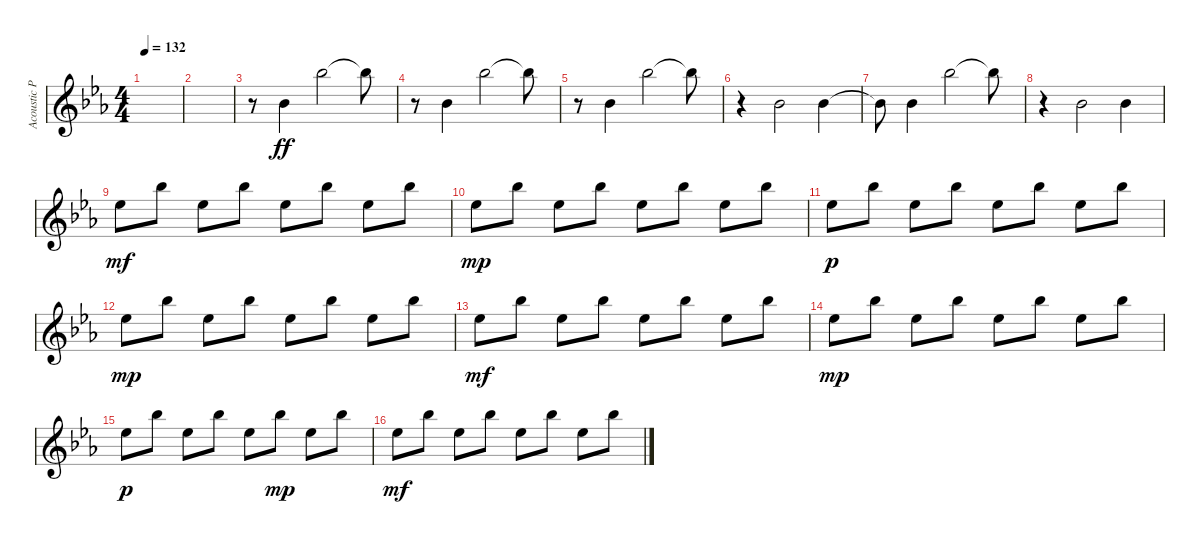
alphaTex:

\track ("Acoustic Piano (Staff 1)" "Acoustic P") {instrument acousticgrandpiano}
\staff {score}
\tuning (E4 B3 G3 D3 A2 E2 B1) {hide}
\ts (4 4)
\tempo 132
\clef g2
\ks eb
|
|
r.8 6.1.4{dy ff} 18.1.2 18.1{t}.8 |
r.8 6.1.4 18.1.2 18.1{t}.8 |
r.8 6.1.4 18.1.2 18.1{t}.8 |
r.4 6.1.2 6.1.4 |
6.1{t}.8 6.1.4 18.1.2 18.1{t}.8 |
r.4 6.1.2 6.1.4 |
11.1.8{dy mf} 18.1.8 11.1.8 18.1.8 11.1.8 18.1.8 11.1.8 18.1.8 |
11.1.8{dy mp} 18.1.8 11.1.8 18.1.8 11.1.8 18.1.8 11.1.8 18.1.8 |
11.1.8{dy p} 18.1.8 11.1.8 18.1.8 11.1.8 18.1.8 11.1.8 18.1.8 |
11.1.8{dy mp} 18.1.8 11.1.8 18.1.8 11.1.8 18.1.8 11.1.8 18.1.8 |
11.1.8{dy mf} 18.1.8 11.1.8 18.1.8 11.1.8 18.1.8 11.1.8 18.1.8 |
11.1.8{dy mp} 18.1.8 11.1.8 18.1.8 11.1.8 18.1.8 11.1.8 18.1.8 |
11.1.8{dy p} 18.1.8 11.1.8 18.1.8 11.1.8 18.1.8{dy mp} 11.1.8 18.1.8 |
11.1.8{dy mf} 18.1.8 11.1.8 18.1.8 11.1.8 18.1.8 11.1.8 18.1.8
